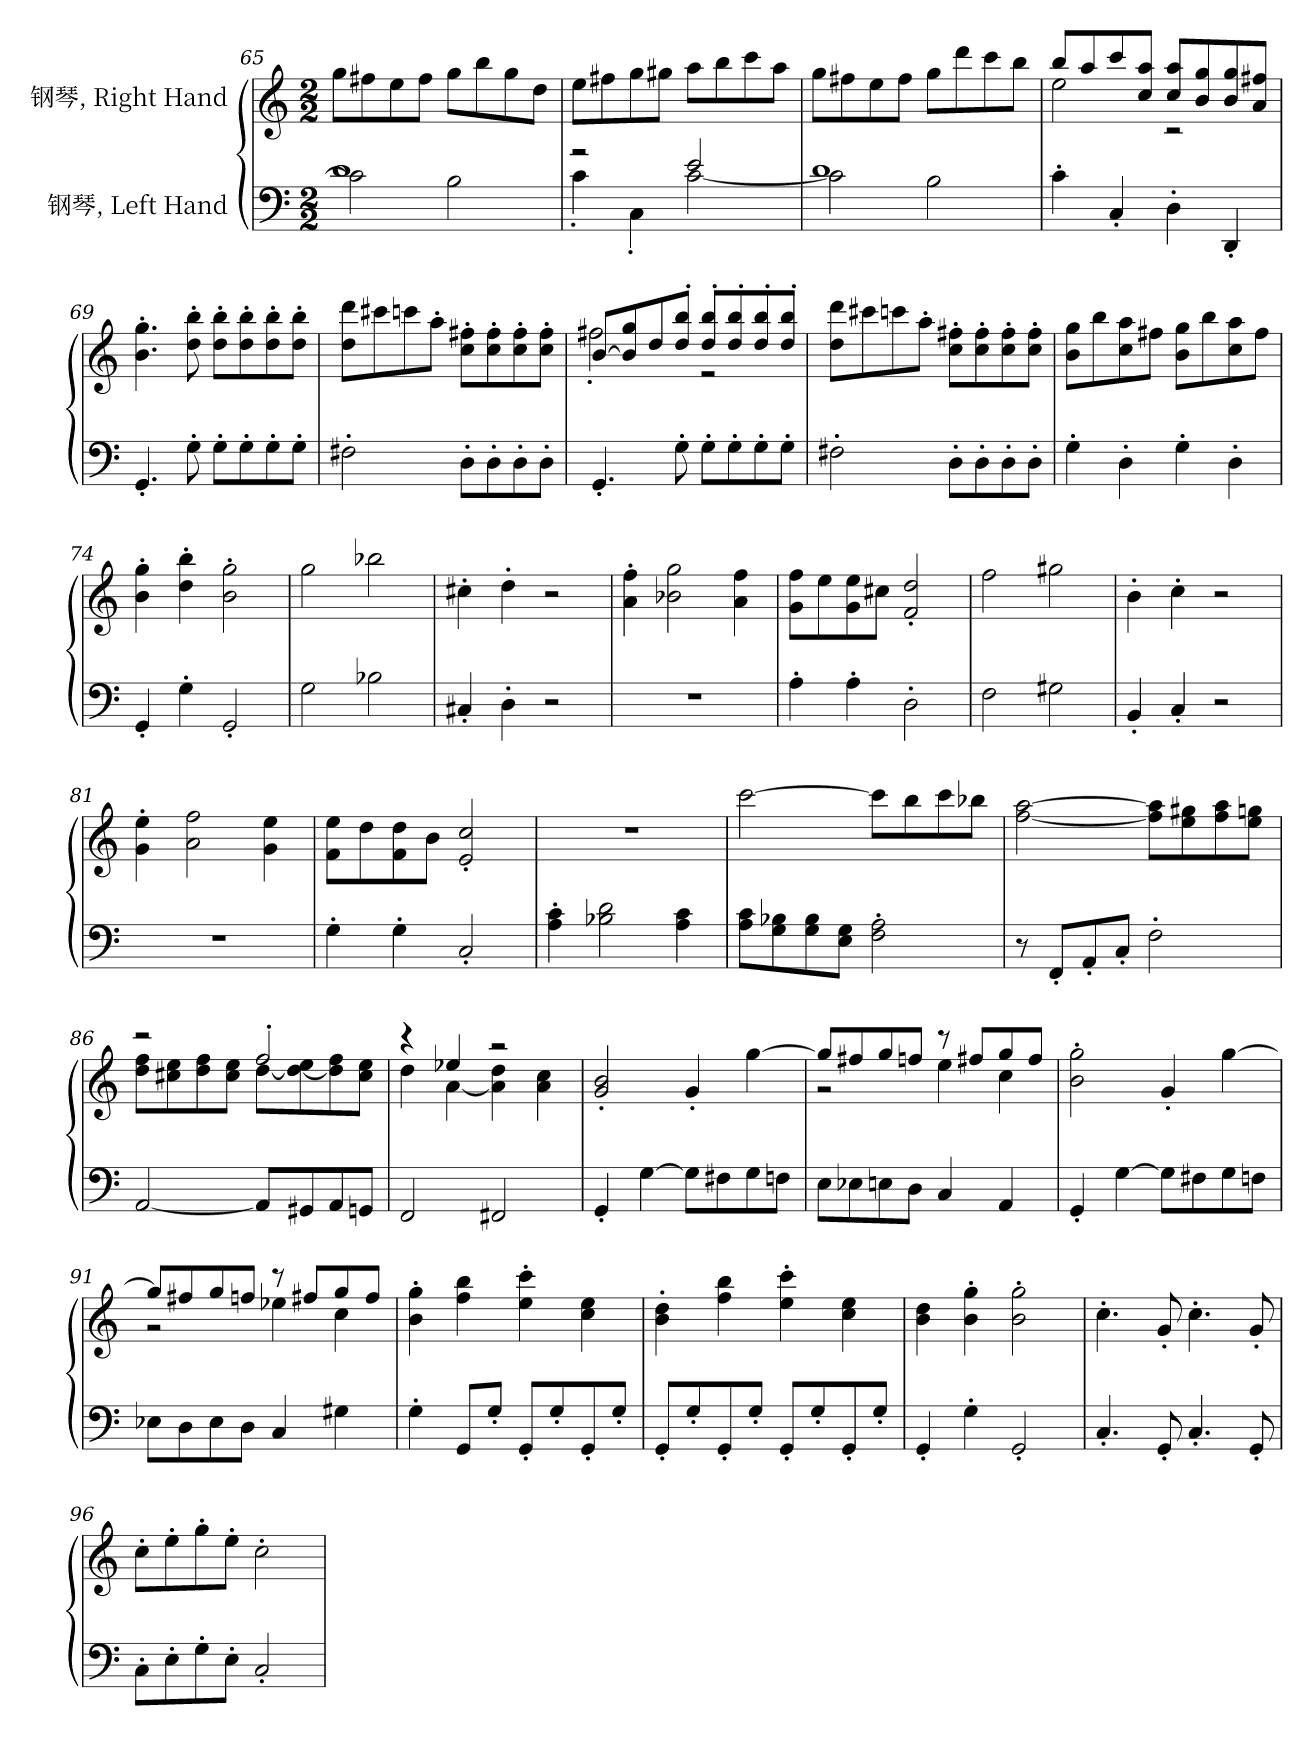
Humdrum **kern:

**kern	**kern
*part2	*part1
*staff2	*staff1
*I"钢琴, Left Hand	*I"钢琴, Right Hand
*clefF4	*clefG2
*k[]	*k[]
*M2/2	*M2/2
=65	=65
*^	*
1d	2c\]	8gg\L
.	.	8ff#X\
.	.	8ee\
.	.	8ff#\J
.	2B\	8gg\L
.	.	8bb\
.	.	8gg\
.	.	8dd\J
=66	=66	=66
2r	4c'\	8ee\L
.	.	8ff#X\
.	4C'\	8gg\
.	.	8gg#X\J
2e/	[2c\	8aa\L
.	.	8bb\
.	.	8ccc\
.	.	8aa\J
=67	=67	=67
1d	2c\]	8gg\L
.	.	8ff#X\
.	.	8ee\
.	.	8ff#\J
.	2B\	8gg\L
.	.	8ddd\
.	.	8ccc\
.	.	8bb\J
*v	*v	*
!!LO:LB:g=z
=68	=68
*	*^
4c'\	8bb/L	2ee\
.	8aa/	.
4C'/	8ccc/	.
.	8cc/ 8aa/J	.
4D'\	8cc/ 8aa/L	2r
.	8b/ 8gg/	.
4DD'/	8b/ 8gg/	.
.	8a/ 8ff#X/J	.
*	*v	*v
=69	=69
4.GG'/	4.b\' 4.gg\'
8G'\	8dd\' 8bb\'
8G'\L	8dd\' 8bb\'L
8G'\	8dd\' 8bb\'
8G'\	8dd\' 8bb\'
8G'\J	8dd\' 8bb\'J
=70	=70
2F#X'\	8dd\ 8ddd\L
.	8ccc#X\
.	8cccn\
.	8aa'\J
8D'\L	8cc\' 8ff#X\'L
8D'\	8cc\' 8ff#\'
8D'\	8cc\' 8ff#\'
8D'\J	8cc\' 8ff#\'J
=71	=71
*	*^
4.GG'/	[8b/L	2ff#X'\
.	8b/] 8gg/	.
.	8dd/	.
8G'\	8dd/' 8bb/'J	.
8G'\L	8dd/' 8bb/'L	2r
8G'\	8dd/' 8bb/'	.
8G'\	8dd/' 8bb/'	.
8G'\J	8dd/' 8bb/'J	.
*	*v	*v
!!LO:LB:g=z
=72	=72
2F#X'\	8dd\ 8ddd\L
.	8ccc#X\
.	8cccn\
.	8aa'\J
8D'\L	8cc\' 8ff#X\'L
8D'\	8cc\' 8ff#\'
8D'\	8cc\' 8ff#\'
8D'\J	8cc\' 8ff#\'J
=73	=73
4G'\	8b\ 8gg\L
.	8bb\
4D'\	8cc\ 8aa\
.	8ff#X\J
4G'\	8b\ 8gg\L
.	8bb\
4D'\	8cc\ 8aa\
.	8ff#\J
=74	=74
4GG'/	4b\' 4gg\'
4G'\	4dd\' 4bb\'
2GG'/	2b\' 2gg\'
=75	=75
2G\	2gg\
2B-X\	2bb-X\
=76	=76
4C#X'/	4cc#X'\
4D'\	4dd'\
2r	2r
=77	=77
1r	4a\' 4ff\'
.	2b-X\ 2gg\
.	4a\ 4ff\
!!LO:LB:g=z
=78	=78
4A'\	8g\ 8ff\L
.	8ee\
4A'\	8g\ 8ee\
.	8cc#X\J
2D'\	2f/' 2dd/'
=79	=79
2F\	2ff\
2G#X\	2gg#X\
=80	=80
4BB'/	4b'\
4C'/	4cc'\
2r	2r
=81	=81
1r	4g\' 4ee\'
.	2a\ 2ff\
.	4g\ 4ee\
=82	=82
4G'\	8f\ 8ee\L
.	8dd\
4G'\	8f\ 8dd\
.	8b\J
2C'/	2e/' 2cc/'
=83	=83
4A\' 4c\'	1r
2B-X\ 2d\	.
4A\ 4c\	.
=84	=84
8A\ 8c\L	[2ccc\
8G\ 8B-X\	.
8G\ 8B-\	.
8E\ 8G\J	.
2F\' 2A\'	8ccc\L]
.	8bb\
.	8ccc\
.	8bb-X\J
!!LO:LB:g=z
=85	=85
8r	[2ff\ [2aa\
8FF'/L	.
8AA'/	.
8C'/J	.
2F'\	8ff\] 8aa\]L
.	8ee\ 8gg#X\
.	8ff\ 8aa\
.	8ee\ 8ggn\J
=86	=86
*	*^
[2AA/	2r	8dd\ 8ff\L
.	.	8cc#X\ 8ee\
.	.	8dd\ 8ff\
.	.	8cc#\ 8ee\J
8AA/L]	2ff'/	[8dd\L
8GG#X/	.	8dd\_ 8ee\
8AA/	.	8dd\] 8ff\
8GGn/J	.	8cc#\ 8ee\J
=87	=87	=87
2FF/	4r	4dd\
.	4ee-X/	[4a\
2FF#X/	2r	4a\] 4dd\
.	.	4a\ 4cc\
*	*v	*v
=88	=88
4GG'/	2g/' 2b/'
[4G\	.
8G\L]	4g'/
8F#X\	.
8G\	[4gg\
8Fn\J	.
!!LO:PB:g=z
=89	=89
*	*^
8E\L	8gg/L]	2r
8E-X\	8ff#X/	.
8En\	8gg/	.
8D\J	8ffn/J	.
4C/	8r	4ee\
.	8ff#X/L	.
4AA/	8gg/	4cc\
.	8ff#/J	.
*	*v	*v
=90	=90
4GG'/	2b\' 2gg\'
[4G\	.
8G\L]	4g'/
8F#X\	.
8G\	[4gg\
8Fn\J	.
=91	=91
*	*^
8E-X\L	8gg/L]	2r
8D\	8ff#X/	.
8E-\	8gg/	.
8D\J	8ffn/J	.
4C/	8r	4ee-X\
.	8ff#X/L	.
4G#X\	8gg/	4cc\
.	8ff#/J	.
*	*v	*v
=92	=92
4G'\	4b\' 4gg\'
8GG/L	4ff\ 4bb\
8G'/J	.
8GG'/L	4ee\' 4ccc\'
8G'/	.
8GG'/	4cc\ 4ee\
8G'/J	.
!!LO:LB:g=z
=93	=93
8GG'/L	4b\' 4dd\'
8G'/	.
8GG'/	4ff\ 4bb\
8G'/J	.
8GG'/L	4ee\' 4ccc\'
8G'/	.
8GG'/	4cc\ 4ee\
8G'/J	.
=94	=94
4GG'/	4b\ 4dd\
4G'\	4b\' 4gg\'
2GG'/	2b\' 2gg\'
=95	=95
4.C'/	4.cc'\
8GG'/	8g'/
4.C'/	4.cc'\
8GG'/	8g'/
=96	=96
8C'\L	8cc'\L
8E'\	8ee'\
8G'\	8gg'\
8E'\J	8ee'\J
2C'/	2cc'\
=	=
*-	*-
